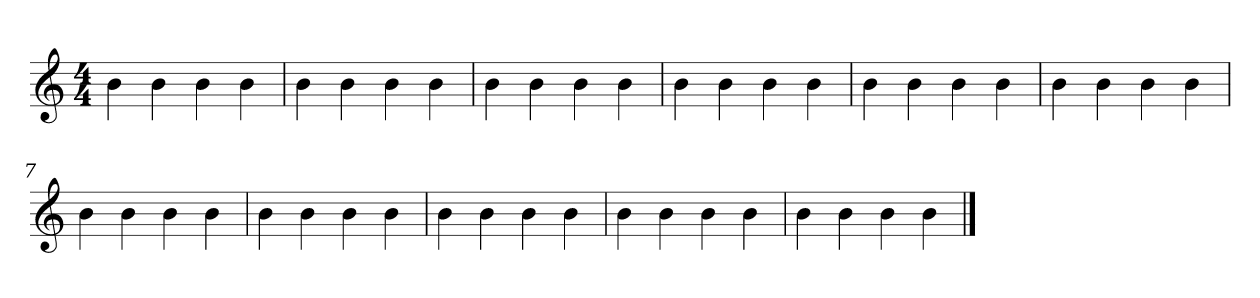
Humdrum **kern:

**kern
*part1
*staff1
*clefG2
*k[]
*M4/4
=1
4b\
4b\
4b\
4b\
=2
4b\
4b\
4b\
4b\
=3
4b\
4b\
4b\
4b\
=4
*stria1
4b\
4b\
4b\
4b\
=5
4b\
4b\
4b\
4b\
!!LO:LB:g=z
=6
4b\
4b\
4b\
4b\
=7
*stria5
4b\
4b\
4b\
4b\
=8
4b\
4b\
4b\
4b\
=9
4b\
4b\
4b\
4b\
=10
4b\
4b\
4b\
4b\
=11
4b\
4b\
4b\
4b\
==
*-
